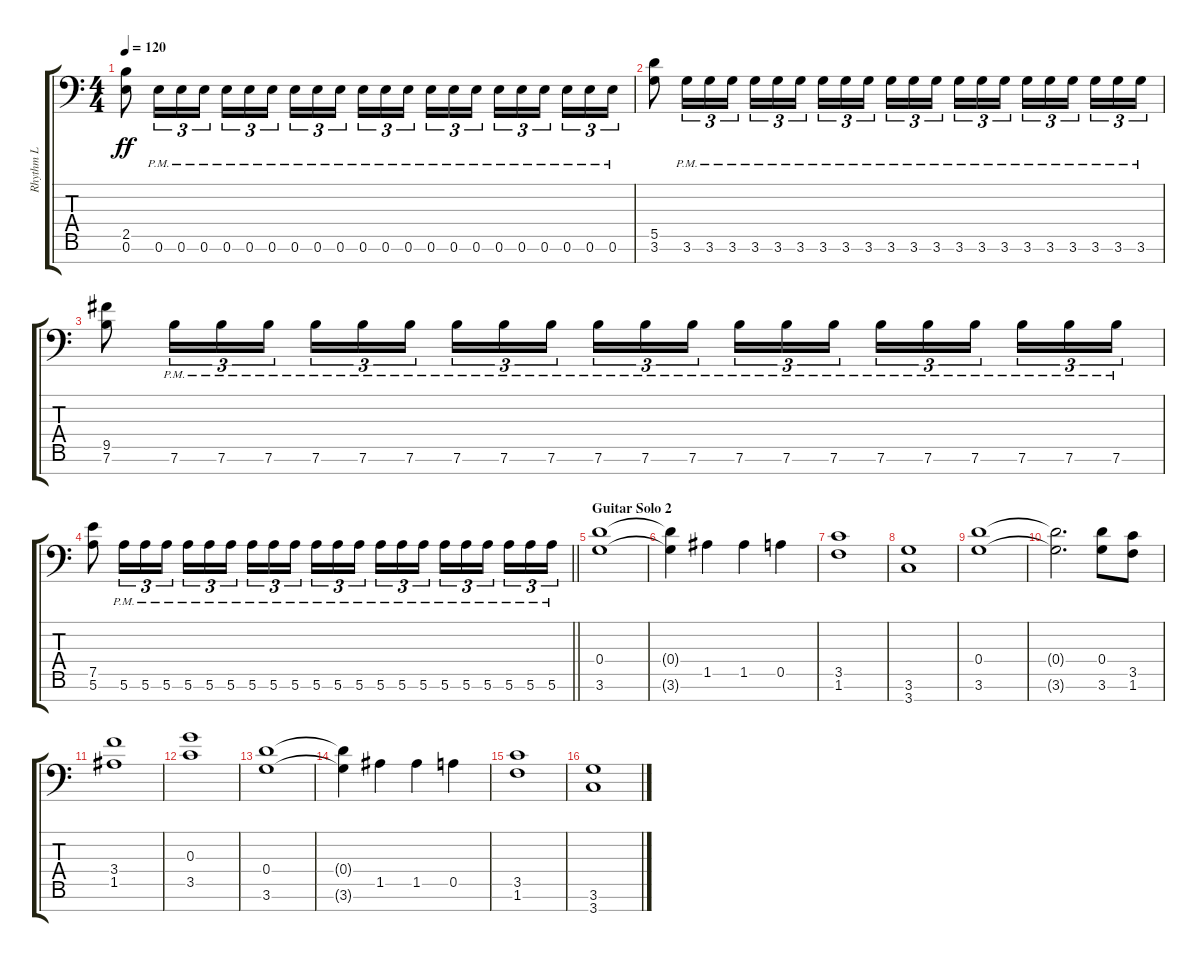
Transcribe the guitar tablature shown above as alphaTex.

\track ("Rhythm L" "Rhythm L") {instrument distortionguitar}
\staff {score tabs}
\tuning (E4 B3 G3 D3 A2 E2 A1) {hide}
\ts (4 4)
\tempo 120
\clef f4
\ks c
(2.5 0.6).8{dy ff} 0.6{pm}.16{tu (3 2)} 0.6{pm}.16{tu (3 2)} 0.6{pm}.16{tu (3 2)} 0.6{pm}.16{tu (3 2)} 0.6{pm}.16{tu (3 2)} 0.6{pm}.16{tu (3 2) beam splitsecondary} 0.6{pm}.16{tu (3 2)} 0.6{pm}.16{tu (3 2)} 0.6{pm}.16{tu (3 2)} 0.6{pm}.16{tu (3 2)} 0.6{pm}.16{tu (3 2)} 0.6{pm}.16{tu (3 2) beam splitsecondary} 0.6{pm}.16{tu (3 2)} 0.6{pm}.16{tu (3 2)} 0.6{pm}.16{tu (3 2)} 0.6{pm}.16{tu (3 2)} 0.6{pm}.16{tu (3 2)} 0.6{pm}.16{tu (3 2) beam splitsecondary} 0.6{pm}.16{tu (3 2)} 0.6{pm}.16{tu (3 2)} 0.6{pm}.16{tu (3 2)} |
(5.5 3.6).8 3.6{pm}.16{tu (3 2)} 3.6{pm}.16{tu (3 2)} 3.6{pm}.16{tu (3 2)} 3.6{pm}.16{tu (3 2)} 3.6{pm}.16{tu (3 2)} 3.6{pm}.16{tu (3 2) beam splitsecondary} 3.6{pm}.16{tu (3 2)} 3.6{pm}.16{tu (3 2)} 3.6{pm}.16{tu (3 2)} 3.6{pm}.16{tu (3 2)} 3.6{pm}.16{tu (3 2)} 3.6{pm}.16{tu (3 2) beam splitsecondary} 3.6{pm}.16{tu (3 2)} 3.6{pm}.16{tu (3 2)} 3.6{pm}.16{tu (3 2)} 3.6{pm}.16{tu (3 2)} 3.6{pm}.16{tu (3 2)} 3.6{pm}.16{tu (3 2) beam splitsecondary} 3.6{pm}.16{tu (3 2)} 3.6{pm}.16{tu (3 2)} 3.6{pm}.16{tu (3 2)} |
(9.5 7.6).8 7.6{pm}.16{tu (3 2)} 7.6{pm}.16{tu (3 2)} 7.6{pm}.16{tu (3 2)} 7.6{pm}.16{tu (3 2)} 7.6{pm}.16{tu (3 2)} 7.6{pm}.16{tu (3 2) beam splitsecondary} 7.6{pm}.16{tu (3 2)} 7.6{pm}.16{tu (3 2)} 7.6{pm}.16{tu (3 2)} 7.6{pm}.16{tu (3 2)} 7.6{pm}.16{tu (3 2)} 7.6{pm}.16{tu (3 2) beam splitsecondary} 7.6{pm}.16{tu (3 2)} 7.6{pm}.16{tu (3 2)} 7.6{pm}.16{tu (3 2)} 7.6{pm}.16{tu (3 2)} 7.6{pm}.16{tu (3 2)} 7.6{pm}.16{tu (3 2) beam splitsecondary} 7.6{pm}.16{tu (3 2)} 7.6{pm}.16{tu (3 2)} 7.6{pm}.16{tu (3 2)} |
\barLineRight lightlight
(7.5 5.6).8 5.6{pm}.16{tu (3 2)} 5.6{pm}.16{tu (3 2)} 5.6{pm}.16{tu (3 2)} 5.6{pm}.16{tu (3 2)} 5.6{pm}.16{tu (3 2)} 5.6{pm}.16{tu (3 2) beam splitsecondary} 5.6{pm}.16{tu (3 2)} 5.6{pm}.16{tu (3 2)} 5.6{pm}.16{tu (3 2)} 5.6{pm}.16{tu (3 2)} 5.6{pm}.16{tu (3 2)} 5.6{pm}.16{tu (3 2) beam splitsecondary} 5.6{pm}.16{tu (3 2)} 5.6{pm}.16{tu (3 2)} 5.6{pm}.16{tu (3 2)} 5.6{pm}.16{tu (3 2)} 5.6{pm}.16{tu (3 2)} 5.6{pm}.16{tu (3 2) beam splitsecondary} 5.6{pm}.16{tu (3 2)} 5.6{pm}.16{tu (3 2)} 5.6{pm}.16{tu (3 2)} |
\section ("" "Guitar Solo 2")
(0.4 3.6).1 |
(0.4{t} 3.6{t}).4 1.5.4 1.5.4 0.5.4 |
(3.5 1.6).1 |
(3.6 3.7).1 |
(0.4 3.6).1 |
(0.4{t} 3.6{t}).2{d} (0.4 3.6).8 (3.5 1.6).8 |
(3.4 1.5).1 |
(0.3 3.5).1 |
(0.4 3.6).1 |
(0.4{t} 3.6{t}).4 1.5.4 1.5.4 0.5.4 |
(3.5 1.6).1 |
(3.6 3.7).1
